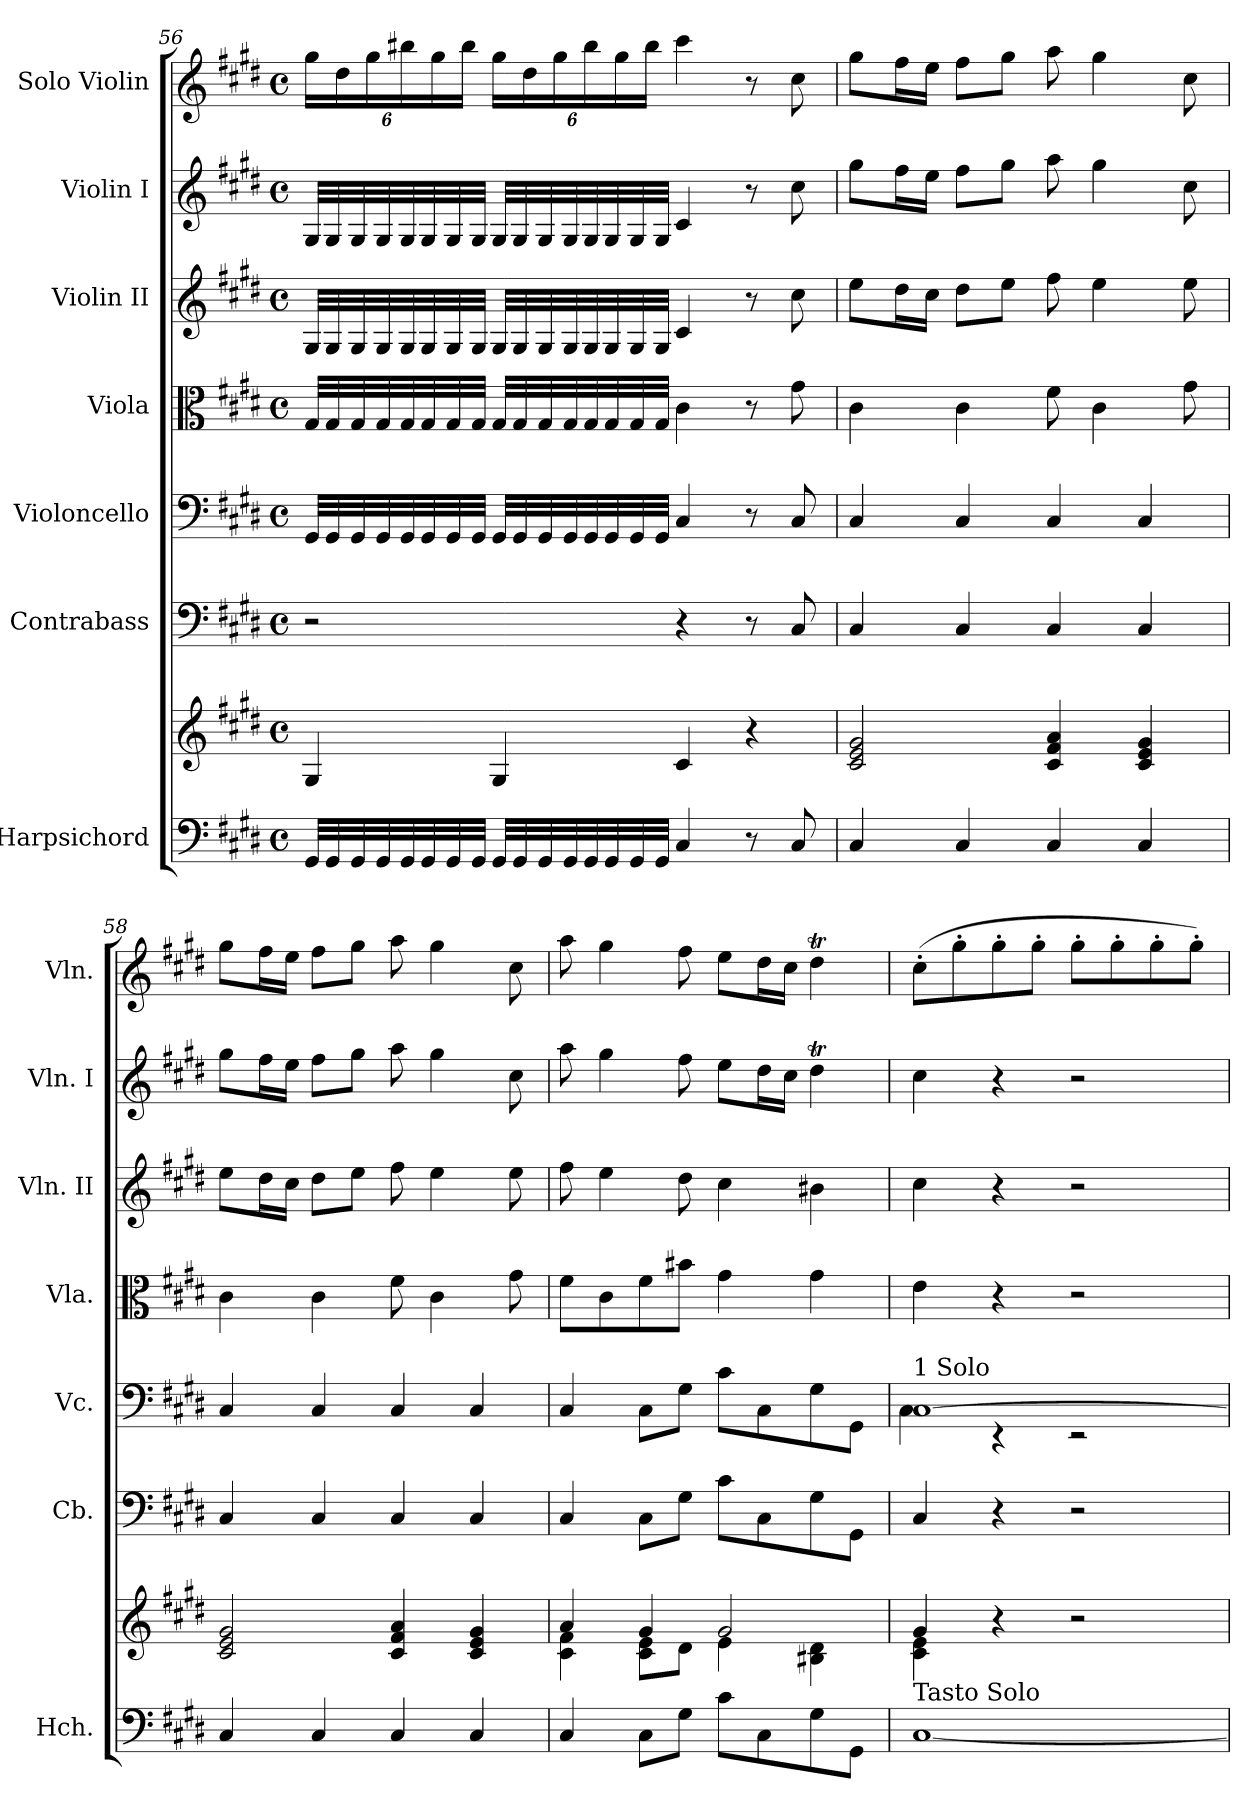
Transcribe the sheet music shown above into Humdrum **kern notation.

**kern	**kern	**kern	**kern	**kern	**kern	**kern	**kern
*part7	*part7	*part6	*part5	*part4	*part3	*part2	*part1
*staff8	*staff7	*staff6	*staff5	*staff4	*staff3	*staff2	*staff1
*I"Harpsichord	*	*I"Contrabass	*I"Violoncello	*I"Viola	*I"Violin II	*I"Violin I	*I"Solo Violin
*I'Hch.	*	*I'Cb.	*I'Vc.	*I'Vla.	*I'Vln. II	*I'Vln. I	*I'Vln.
!!LO:PB:g=z
*clefF4	*clefG2	*clefF4	*clefF4	*clefC3	*clefG2	*clefG2	*clefG2
*	*	*ITrd7c12	*	*	*	*	*
*k[f#c#g#d#]	*k[f#c#g#d#]	*k[f#c#g#d#]	*k[f#c#g#d#]	*k[f#c#g#d#]	*k[f#c#g#d#]	*k[f#c#g#d#]	*k[f#c#g#d#]
*M4/4	*M4/4	*M4/4	*M4/4	*M4/4	*M4/4	*M4/4	*M4/4
*met(c)	*met(c)	*met(c)	*met(c)	*met(c)	*met(c)	*met(c)	*met(c)
*	*	*	*	*	*	*	*Xbrackettup
=56	=56	=56	=56	=56	=56	=56	=56
32GG#/LLL	4G#/	2r	32GG#/LLL	32G#/LLL	32G#/LLL	32G#/LLL	24gg#\LL
32GG#/	.	.	32GG#/	32G#/	32G#/	32G#/	.
.	.	.	.	.	.	.	24dd#\
32GG#/	.	.	32GG#/	32G#/	32G#/	32G#/	.
.	.	.	.	.	.	.	24gg#\
32GG#/	.	.	32GG#/	32G#/	32G#/	32G#/	.
32GG#/	.	.	32GG#/	32G#/	32G#/	32G#/	24bb#X\
32GG#/	.	.	32GG#/	32G#/	32G#/	32G#/	.
.	.	.	.	.	.	.	24gg#\
32GG#/	.	.	32GG#/	32G#/	32G#/	32G#/	.
.	.	.	.	.	.	.	24bb#\JJ
32GG#/JJJ	.	.	32GG#/JJJ	32G#/JJJ	32G#/JJJ	32G#/JJJ	.
32GG#/LLL	4G#/	.	32GG#/LLL	32G#/LLL	32G#/LLL	32G#/LLL	24gg#\LL
32GG#/	.	.	32GG#/	32G#/	32G#/	32G#/	.
.	.	.	.	.	.	.	24dd#\
32GG#/	.	.	32GG#/	32G#/	32G#/	32G#/	.
.	.	.	.	.	.	.	24gg#\
32GG#/	.	.	32GG#/	32G#/	32G#/	32G#/	.
32GG#/	.	.	32GG#/	32G#/	32G#/	32G#/	24bb#\
32GG#/	.	.	32GG#/	32G#/	32G#/	32G#/	.
.	.	.	.	.	.	.	24gg#\
32GG#/	.	.	32GG#/	32G#/	32G#/	32G#/	.
.	.	.	.	.	.	.	24bb#\JJ
32GG#/JJJ	.	.	32GG#/JJJ	32G#/JJJ	32G#/JJJ	32G#/JJJ	.
4C#/	4c#/	4r	4C#/	4c#\	4c#/	4c#/	4ccc#\
8r	4r	8r	8r	8r	8r	8r	8r
8C#/	.	8CC#/	8C#/	8g#\	8cc#\	8cc#\	8cc#\
=57	=57	=57	=57	=57	=57	=57	=57
4C#/	2c#/ 2e/ 2g#/	4CC#/	4C#/	4c#\	8ee\L	8gg#\L	8gg#\L
.	.	.	.	.	16dd#\L	16ff#\L	16ff#\L
.	.	.	.	.	16cc#\JJ	16ee\JJ	16ee\JJ
4C#/	.	4CC#/	4C#/	4c#\	8dd#\L	8ff#\L	8ff#\L
.	.	.	.	.	8ee\J	8gg#\J	8gg#\J
4C#/	4c#/ 4f#/ 4a/	4CC#/	4C#/	8f#\	8ff#\	8aa\	8aa\
.	.	.	.	4c#\	4ee\	4gg#\	4gg#\
4C#/	4c#/ 4e/ 4g#/	4CC#/	4C#/	.	.	.	.
.	.	.	.	8g#\	8ee\	8cc#\	8cc#\
!!LO:PB:g=z
=58	=58	=58	=58	=58	=58	=58	=58
4C#/	2c#/ 2e/ 2g#/	4CC#/	4C#/	4c#\	8ee\L	8gg#\L	8gg#\L
.	.	.	.	.	16dd#\L	16ff#\L	16ff#\L
.	.	.	.	.	16cc#\JJ	16ee\JJ	16ee\JJ
4C#/	.	4CC#/	4C#/	4c#\	8dd#\L	8ff#\L	8ff#\L
.	.	.	.	.	8ee\J	8gg#\J	8gg#\J
4C#/	4c#/ 4f#/ 4a/	4CC#/	4C#/	8f#\	8ff#\	8aa\	8aa\
.	.	.	.	4c#\	4ee\	4gg#\	4gg#\
4C#/	4c#/ 4e/ 4g#/	4CC#/	4C#/	.	.	.	.
.	.	.	.	8g#\	8ee\	8cc#\	8cc#\
=59	=59	=59	=59	=59	=59	=59	=59
*	*^	*	*	*	*	*	*
4C#/	4c#\ 4f#\	4a/	4CC#/	4C#/	8f#\L	8ff#\	8aa\	8aa\
.	.	.	.	.	8c#\	4ee\	4gg#\	4gg#\
8C#\L	8c#\ 8e\L	4g#/	8CC#\L	8C#\L	8f#\	.	.	.
8G#\J	8d#\J	.	8GG#\J	8G#\J	8b#X\J	8dd#\	8ff#\	8ff#\
8c#\L	4e\	2g#/	8C#\L	8c#\L	4g#\	4cc#\	8ee\L	8ee\L
8C#\	.	.	8CC#\	8C#\	.	.	16dd#\L	16dd#\L
.	.	.	.	.	.	.	16cc#\JJ	16cc#\JJ
8G#\	4B#X\ 4d#\	.	8GG#\	8G#\	4g#\	4b#X\	4dd#t\	4dd#t\
8GG#\J	.	.	8GGG#\J	8GG#\J	.	.	.	.
=60	=60	=60	=60	=60	=60	=60	=60	=60
*	*	*	*	*^	*	*	*	*
!	!	!	!	!LO:TX:a:t=1 Solo	!	!	!	!	!
!LO:TX:a:t=Tasto Solo	!	!	!	!	!	!	!	!	!
[1C#	4c#\ 4e\	4g#/	4CC#/	[1C#	4C#\	4e\	4cc#\	4cc#\	(>8cc#'\L
.	.	.	.	.	.	.	.	.	8gg#'\
.	4r	2.ryy	4r	.	4r	4r	4r	4r	8gg#'\
.	.	.	.	.	.	.	.	.	8gg#'\J
.	2r	.	2r	.	2r	2r	2r	2r	8gg#'\L
.	.	.	.	.	.	.	.	.	8gg#'\
.	.	.	.	.	.	.	.	.	8gg#'\
.	.	.	.	.	.	.	.	.	8gg#'\J)
*	*v	*v	*	*v	*v	*	*	*	*
=	=	=	=	=	=	=	=
*-	*-	*-	*-	*-	*-	*-	*-
